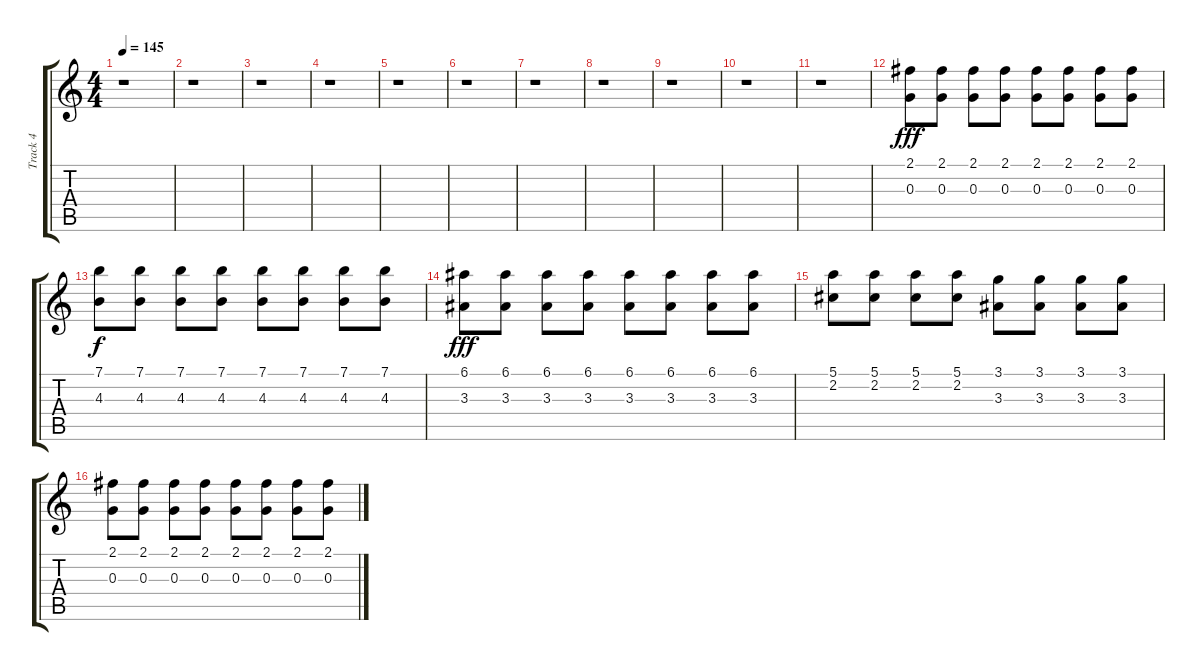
\track ("Track 4" "Track 4") {instrument overdrivenguitar}
\staff {score tabs}
\tuning (E4 B3 G3 D3 A2 D2) {hide}
\ts (4 4)
\tempo 145
\clef g2
\ks c
r.1{dy f} |
r.1 |
r.1 |
r.1 |
r.1 |
r.1 |
r.1 |
r.1 |
r.1 |
r.1 |
r.1 |
(2.1 0.3).8{dy fff} (2.1 0.3).8 (2.1 0.3).8 (2.1 0.3).8 (2.1 0.3).8 (2.1 0.3).8 (2.1 0.3).8 (2.1 0.3).8 |
(7.1 4.3).8{dy f} (7.1 4.3).8 (7.1 4.3).8 (7.1 4.3).8 (7.1 4.3).8 (7.1 4.3).8 (7.1 4.3).8 (7.1 4.3).8 |
(6.1 3.3).8{dy fff} (6.1 3.3).8 (6.1 3.3).8 (6.1 3.3).8 (6.1 3.3).8 (6.1 3.3).8 (6.1 3.3).8 (6.1 3.3).8 |
(5.1 2.2).8 (5.1 2.2).8 (5.1 2.2).8 (5.1 2.2).8 (3.1 3.3).8 (3.1 3.3).8 (3.1 3.3).8 (3.1 3.3).8 |
(2.1 0.3).8 (2.1 0.3).8 (2.1 0.3).8 (2.1 0.3).8 (2.1 0.3).8 (2.1 0.3).8 (2.1 0.3).8 (2.1 0.3).8
